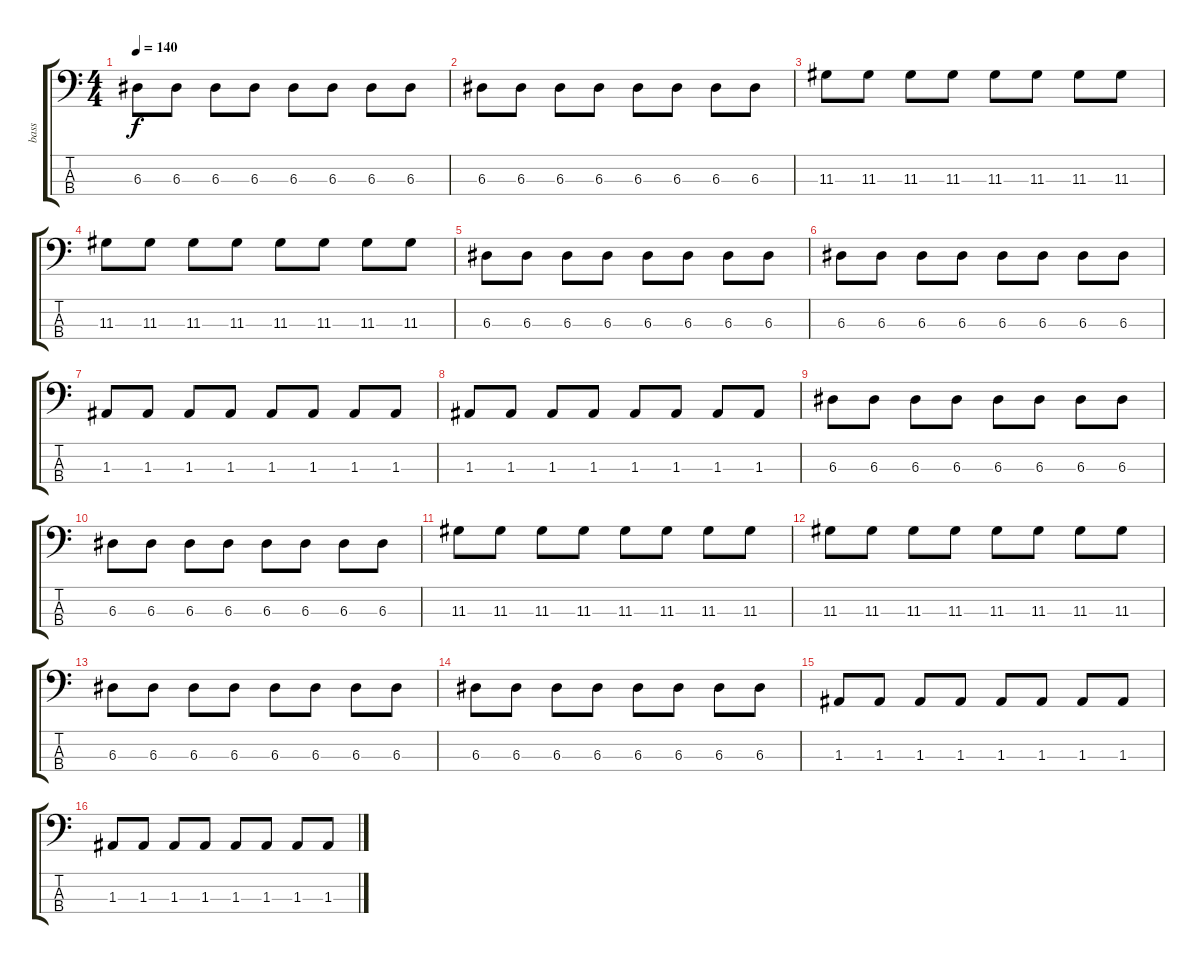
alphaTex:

\track ("bass" "bass") {instrument acousticbass}
\staff {score tabs}
\tuning (G2 D2 A1 E1) {hide}
\ts (4 4)
\tempo 140
\clef f4
\ks c
6.3.8{dy f} 6.3.8 6.3.8 6.3.8 6.3.8 6.3.8 6.3.8 6.3.8 |
6.3.8 6.3.8 6.3.8 6.3.8 6.3.8 6.3.8 6.3.8 6.3.8 |
11.3.8 11.3.8 11.3.8 11.3.8 11.3.8 11.3.8 11.3.8 11.3.8 |
11.3.8 11.3.8 11.3.8 11.3.8 11.3.8 11.3.8 11.3.8 11.3.8 |
6.3.8 6.3.8 6.3.8 6.3.8 6.3.8 6.3.8 6.3.8 6.3.8 |
6.3.8 6.3.8 6.3.8 6.3.8 6.3.8 6.3.8 6.3.8 6.3.8 |
1.3.8 1.3.8 1.3.8 1.3.8 1.3.8 1.3.8 1.3.8 1.3.8 |
1.3.8 1.3.8 1.3.8 1.3.8 1.3.8 1.3.8 1.3.8 1.3.8 |
6.3.8 6.3.8 6.3.8 6.3.8 6.3.8 6.3.8 6.3.8 6.3.8 |
6.3.8 6.3.8 6.3.8 6.3.8 6.3.8 6.3.8 6.3.8 6.3.8 |
11.3.8 11.3.8 11.3.8 11.3.8 11.3.8 11.3.8 11.3.8 11.3.8 |
11.3.8 11.3.8 11.3.8 11.3.8 11.3.8 11.3.8 11.3.8 11.3.8 |
6.3.8 6.3.8 6.3.8 6.3.8 6.3.8 6.3.8 6.3.8 6.3.8 |
6.3.8 6.3.8 6.3.8 6.3.8 6.3.8 6.3.8 6.3.8 6.3.8 |
1.3.8 1.3.8 1.3.8 1.3.8 1.3.8 1.3.8 1.3.8 1.3.8 |
1.3.8 1.3.8 1.3.8 1.3.8 1.3.8 1.3.8 1.3.8 1.3.8
